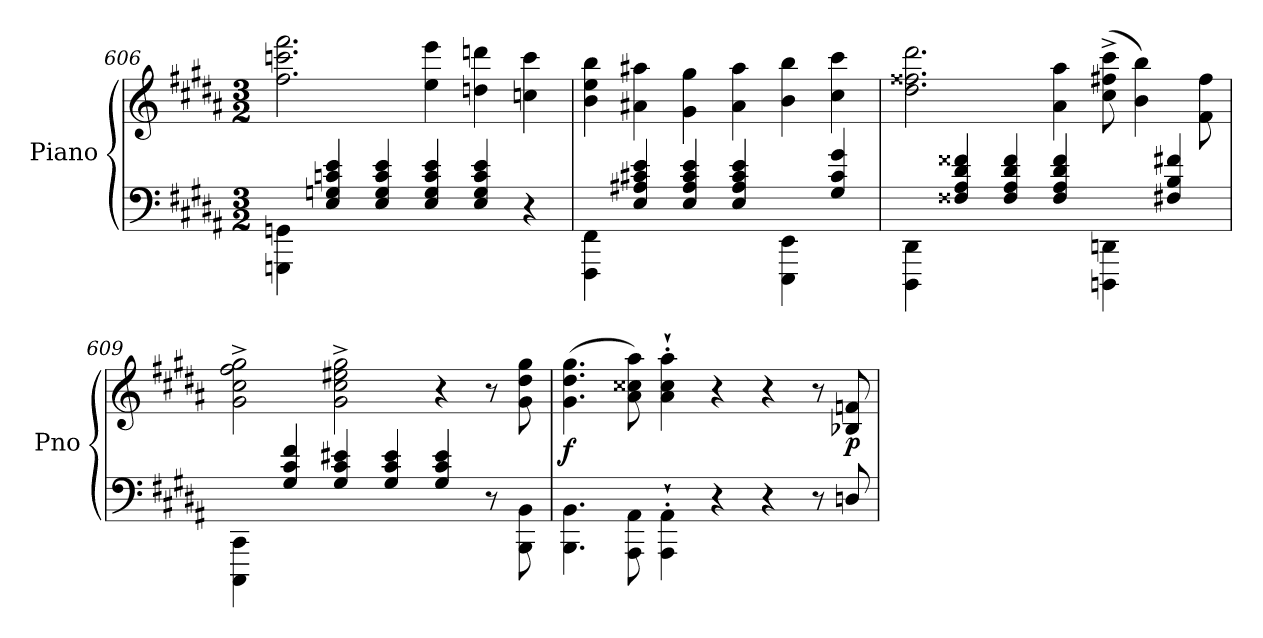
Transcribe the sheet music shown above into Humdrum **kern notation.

**kern	**kern	**dynam
*part1	*part1	*part1
*staff2	*staff1	*staff1/2
*I"Piano	*	*
*I'Pno	*	*
*clefF4	*clefG2	*
*k[f#c#g#d#a#]	*k[f#c#g#d#a#]	*
*M3/2	*M3/2	*
=606	=606	=606
4GGGn\ 4GGn\	2.ff#\ 2.cccn\ 2.fff#\	.
4E/ 4Gn/ 4cn/ 4e/	.	.
4E/ 4G/ 4c/ 4e/	.	.
4E/ 4G/ 4c/ 4e/	4ee\ 4eee\	.
4E/ 4G/ 4c/ 4e/	4ddn\ 4dddn\	.
4r	4ccn\ 4ccc\	.
=607	=607	=607
4FFF#\ 4FF#\	4b\ 4ee\ 4bb\	.
4E/ 4A#X/ 4c#X/ 4e/	4a#X\ 4aa#X\	.
4E/ 4A#/ 4c#/ 4e/	4g#\ 4gg#\	.
4E/ 4A#/ 4c#/ 4e/	4a#\ 4aa#\	.
4EEE\ 4EE\	4b\ 4bb\	.
4G#/ 4c#/ 4g#/	4cc#\ 4ccc#\	.
=608	=608	=608
4DDD#\ 4DD#\	2.dd#\ 2.ff##X\ 2.ddd#\	.
4F##X/ 4A#/ 4d#/ 4f##X/	.	.
4F##/ 4A#/ 4d#/ 4f##/	.	.
4F##/ 4A#/ 4d#/ 4f##/	4a#\ 4aa#\	.
4DDDn\ 4DDn\	(8cc#\^ 8ff#X\^ 8ccc#\^	.
.	4b\ 4bb\)	.
4F#X/ 4B/ 4f#X/	.	.
.	8f#\ 8ff#\	.
!!LO:LB:g=z
=609	=609	=609
4CCC#\ 4CC#\	2g#\^ 2cc#\^ 2ff#\^ 2gg#\^	.
4G#/ 4c#/ 4f#/	.	.
4G#/ 4c#/ 4e#X/	2g#\^ 2cc#\^ 2ee#X\^ 2gg#\^	.
4G#/ 4c#/ 4e#/	.	.
4G#/ 4c#/ 4e#/	4r	.
8r	8r	.
8BBB\ 8BB\	8g#\ 8dd#\ 8gg#\	.
=610	=610	=610
!	!	!LO:DY:b
4.BBB\ 4.BB\	(4.g#\ 4.dd#\ 4.gg#\	f
8AAA#\ 8AA#\	8a#\ 8cc##X\ 8aa#\)	.
4AAA#\'` 4AA#\'`	4a#\'` 4cc##\'` 4aa#\'`	.
4r	4r	.
4r	4r	.
8r	8r	.
!	!	!LO:DY:b
8Dn/	8B-X/ 8fn/	p
=	=	=
*-	*-	*-
